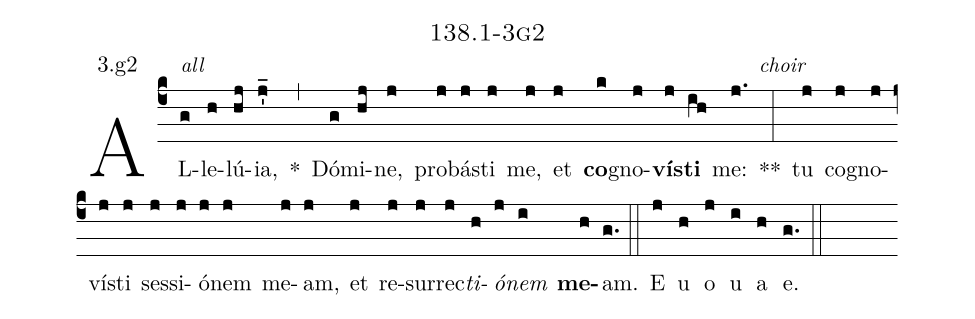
name: 138.1-3g2;
annotation: 3.g2;
%%
(c4) <alt>cantor</alt><alt>all</alt>AL(g)le(h)lú(hj){ia},(j'_) *(,) Dó(g)mi(hj)ne,(j) pro(j)bás(j)ti(j) me,(j) et(j) <b>co</b>(k)gno(j)<b>vís</b>(j)<b>ti</b>(ih) me:(j.) <alt>choir</alt>**(:) tu(j) co(j)gno(j)vís(j)ti(j) ses(j)si(j)ó(j)nem(j) me(j)am,(j) et(j) re(j)sur(j)rec(j)<i>ti</i>(h)<i>ó</i>(j)<i>nem</i>(i) <b>me</b>(h)am.(g.) (::) E(j) u(h) o(j) u(i) a(h) e.(g.) (::)
